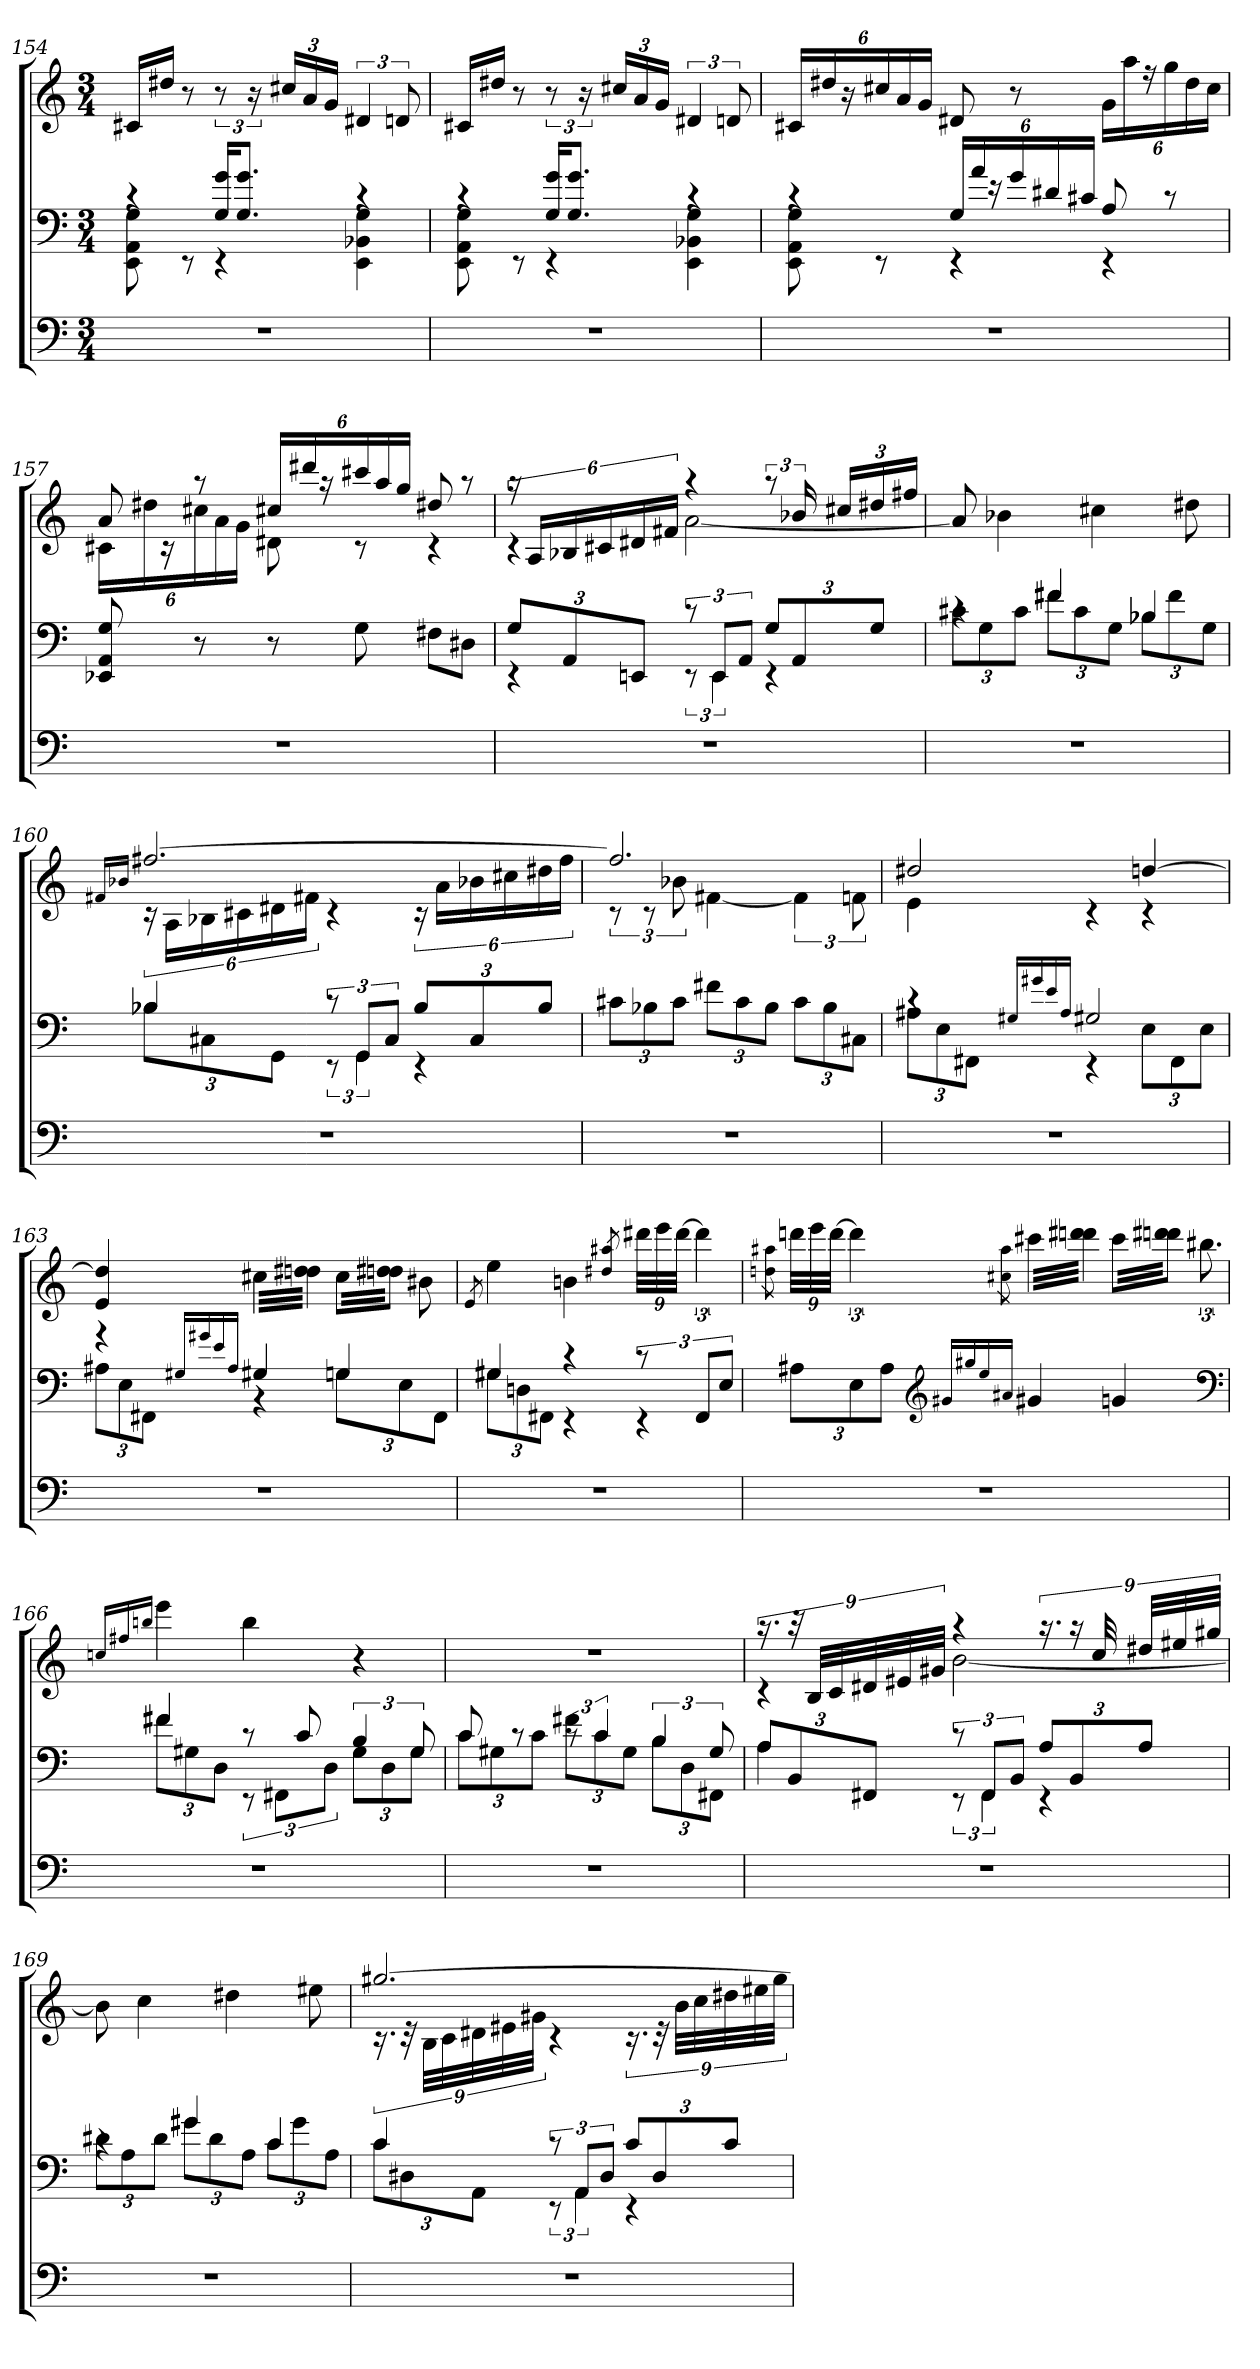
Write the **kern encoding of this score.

**kern	**kern	**kern
*part3	*part2	*part1
*staff3	*staff2	*staff1
*clefF4	*clefF4	*clefG2
*k[]	*k[]	*k[]
*M3/4	*M3/4	*M3/4
=154	=154	=154
*	*^	*
2.r	4rc	8EE 8AA 8G	16c#XLL
.	.	.	16dd#XJJ
.	.	8rEE	8r
.	16G 16gKL	4rEE	12r
.	8.G 8.gJ	.	.
.	.	.	24r
.	.	.	24cc#XLL
.	.	.	24a
.	.	.	24gJJ
.	4rc	4EE 4BB-X 4G	6d#X
.	.	.	12dn
=155	=155	=155	=155
2.r	4rc	8EE 8AA 8G	16c#XLL
.	.	.	16dd#XJJ
.	.	8rEE	8r
.	16G 16gKL	4rEE	12r
.	8.G 8.gJ	.	.
.	.	.	24r
.	.	.	24cc#XLL
.	.	.	24a
.	.	.	24gJJ
.	4rc	4EE 4BB-X 4G	6d#X
.	.	.	12dn
=156	=156	=156	=156
2.r	4rc	8EE 8AA 8G	24c#XLL
.	.	.	24dd#X
.	.	.	24r
.	.	8rEE	24cc#X
.	.	.	24a
.	.	.	24gJJ
.	24GLL	4rEE	8d#X
.	24a	.	.
.	24r	.	.
.	24g	.	8r
.	24d#X	.	.
.	24c#XJJ	.	.
.	8A	4rEE	24gLL
.	.	.	24aa
.	.	.	24r
.	8rc	.	24gg
.	.	.	24dd#
.	.	.	24cc#JJ
*	*v	*v	*
=157	=157	=157
*	*	*^
2.r	8EE-X 8AA 8G	8a	24c#XLL
.	.	.	24dd#X
.	.	.	24r
.	8r	8raa	24cc#X
.	.	.	24a
.	.	.	24gJJ
.	8r	24cc#XLL	8d#X
.	.	24ddd#X	.
.	.	24r	.
.	8G	24ccc#X	8rc
.	.	24aa	.
.	.	24ggJJ	.
.	8F#XL	8dd#X	4rc
.	8D#XJ	8raa	.
=158	=158	=158	=158
*	*^	*	*
2.r	12GL	4rEE	24raa	4rc
.	.	.	24ALL	.
.	12AA	.	24B-X	.
.	.	.	24c#X	.
.	12EEnJ	.	24d#X	.
.	.	.	24f#XJJ	.
.	12rc	12rEE	4raa	[2a
.	12EEL	6EE	.	.
.	12AAJ	.	.	.
.	12GL	4rEE	12raa	.
.	12AA	.	24b-X	.
.	.	.	24cc#XLL	.
.	12GJ	.	24dd#X	.
.	.	.	24ff#XJJ	.
*	*	*	*v	*v
=159	=159	=159	=159
2.r	4rc	12c#XL	8a]
.	.	12G	.
.	.	.	4b-X
.	.	12c#J	.
.	4f#X	12f#XL	.
.	.	12c#	.
.	.	.	4cc#X
.	.	12GJ	.
.	4B-X	12B-XL	.
.	.	12f#	.
.	.	.	8dd#X
.	.	12GJ	.
=160	=160	=160	=160
.	.	.	16qqf#X/LL
.	.	.	16qqb-X/JJ
*	*	*	*^
2.r	4B-X	12B-XL	[2.ff#X	24rc
.	.	.	.	24ALL
.	.	12C#X	.	24B-X
.	.	.	.	24c#X
.	.	12GGJ	.	24d#X
.	.	.	.	24f#XJJ
.	12rc	12rEE	.	4rc
.	12GGL	6GG	.	.
.	12C#J	.	.	.
.	12B-L	4rEE	.	24rc
.	.	.	.	24aLL
.	12C#	.	.	24b-X
.	.	.	.	24cc#X
.	12B-J	.	.	24dd#X
.	.	.	.	24ff#JJ
*	*v	*v	*	*
=161	=161	=161	=161
2.r	12c#XL	2.ff#]	12rc
.	12B-X	.	12rc
.	12c#J	.	12b-X
.	12f#XL	.	[4f#X
.	12c#	.	.
.	12B-J	.	.
.	12c#L	.	6f#]
.	12B-	.	.
.	12C#XJ	.	12fn
=162	=162	=162	=162
*	*^	*	*
2.r	4rc	12A#XL	2dd#X	4e
.	.	12E	.	.
.	.	12FF#XJ	.	.
.	16qqG#X/LL	.	.	.
.	16qqg#X/	.	.	.
.	16qqe/	.	.	.
.	16qqA#/JJ	.	.	.
.	2G#X	4rEE	.	4rc
.	.	12EL	[4ddn	4rc
.	.	12FF#	.	.
.	.	12EJ	.	.
*	*	*	*v	*v
=163	=163	=163	=163
2.r	4r	12A#XL	4e 4dd]
.	.	12E	.
.	.	12FF#XJ	.
.	16qqG#XLL	.	.
.	16qqg#X	.	.
.	16qqe	.	.
.	16qqA#JJ	.	.
*	*	*	*tremolo
.	4G#X	4r	32cc#XLLL
.	.	.	32ddn 32dd#X
.	.	.	32cc#X
.	.	.	32ddn 32dd#X
.	.	.	32cc#X
.	.	.	32ddn 32dd#X
.	.	.	32cc#X
.	.	.	32ddn 32dd#XJJJ
.	4Gn	12GL	32cc#LLL
.	.	.	32ddn 32dd#X
.	.	.	32cc#
.	.	12E	.
.	.	.	32ddn 32dd#XJJJ
*	*	*	*Xtremolo
.	.	.	8b#X
.	.	.	.
.	.	12FF#J	.
=164	=164	=164	=164
.	.	.	8qe/
2.r	4G#X	12G#XL	4ee
.	.	12Dn	.
.	.	12FF#XJ	.
.	4rc	4rEE	4bn
.	.	.	8qdd#X/ 8qaa#X/
.	12rc	4rEE	36ddd#XLLL
.	.	.	36eee
.	.	.	[36ddd#JJJ
.	12FF#L	.	6ddd#]
.	12EJ	.	.
*	*v	*v	*
=165	=165	=165
.	.	8qddn 8qaa#X
2.r	12A#XL	36dddnLLL
.	.	36eee
.	.	[36dddJJJ
.	12E	6ddd]
.	12A#J	.
*	*clefG2	*
.	16qqg#X/LL	.
.	16qqgg#X/	.
.	16qqee/	.
.	16qqa#X/JJ	8qcc#X 8qaa#
*	*	*tremolo
.	4g#X	32ccc#XLLL
.	.	32dddn@@32@@ 32ddd#X@@32@@
.	.	32ccc#X
.	.	32dddn@@32@@ 32ddd#X@@32@@
.	.	32ccc#X
.	.	.
.	.	32dddn@@32@@ 32ddd#X@@32@@
.	.	.
.	.	32ccc#X
.	.	32dddn@@32@@ 32ddd#X@@32@@JJJ
.	4gn	32ccc#LLL
.	.	32dddn@@32@@ 32ddd#X@@32@@
.	.	32ccc#
.	.	.
.	.	32dddn@@32@@ 32ddd#X@@32@@JJJ
*	*	*Xtremolo
.	.	.
.	.	12.bb#X
*	*clefF4	*
=166	=166	=166
.	.	16qqccn/LL
.	.	16qqff#X/
.	.	16qqbbn/JJ
*	*^	*
2.r	4f#X	12f#XL	4eee
.	.	12G#X	.
.	.	12DJ	.
.	8rc	12rEE	4bb
.	.	12FF#XL	.
.	8c	.	.
.	.	12DJ	.
.	6B	12G#L	4r
.	.	12D	.
.	12G#	12G#J	.
=167	=167	=167	=167
2.r	8c	12cL	2.r
.	.	12G#X	.
.	8rc	.	.
.	.	12cJ	.
.	12rc	12f#XL	.
.	6c	12c	.
.	.	12G#J	.
.	6B	12BL	.
.	.	12D	.
.	12G#	12FF#XJ	.
=168	=168	=168	=168
*	*	*	*^
2.r	12AL	4A	18.raa	4rc
.	12BB	.	36raa	.
.	.	.	36BLLL	.
.	.	.	36c	.
.	12FF#XJ	.	36d#X	.
.	.	.	36e#X	.
.	.	.	36g#XJJJ	.
.	12rc	12rEE	4raa	[2b
.	12FF#L	6FF#	.	.
.	12BBJ	.	.	.
.	12AL	4rEE	18.raa	.
.	12BB	.	18raa	.
.	.	.	36cc	.
.	12AJ	.	36dd#XLLL	.
.	.	.	36ee#X	.
.	.	.	36gg#XJJJ	.
*	*	*	*v	*v
=169	=169	=169	=169
2.r	4rc	12d#XL	8b]
.	.	12A	.
.	.	.	4cc
.	.	12d#J	.
.	4g#X	12g#XL	.
.	.	12d#	.
.	.	.	4dd#X
.	.	12AJ	.
.	4c	12cL	.
.	.	12g#	.
.	.	.	8ee#X
.	.	12AJ	.
=170	=170	=170	=170
*	*	*	*^
2.r	4c	12cL	[2.gg#X	18.rc
.	.	12D#X	.	36rc
.	.	.	.	36BLLL
.	.	.	.	36c
.	.	12AAJ	.	36d#X
.	.	.	.	36e#X
.	.	.	.	36g#XJJJ
.	12rc	12rEE	.	4rc
.	12AAL	6AA	.	.
.	12D#J	.	.	.
.	12cL	4rEE	.	18.rc
.	12D#	.	.	36rc
.	.	.	.	36bLLL
.	.	.	.	36cc
.	12cJ	.	.	36dd#X
.	.	.	.	36ee#X
.	.	.	.	36gg#JJJ
*	*v	*v	*	*
*	*	*v	*v
=	=	=
*-	*-	*-
